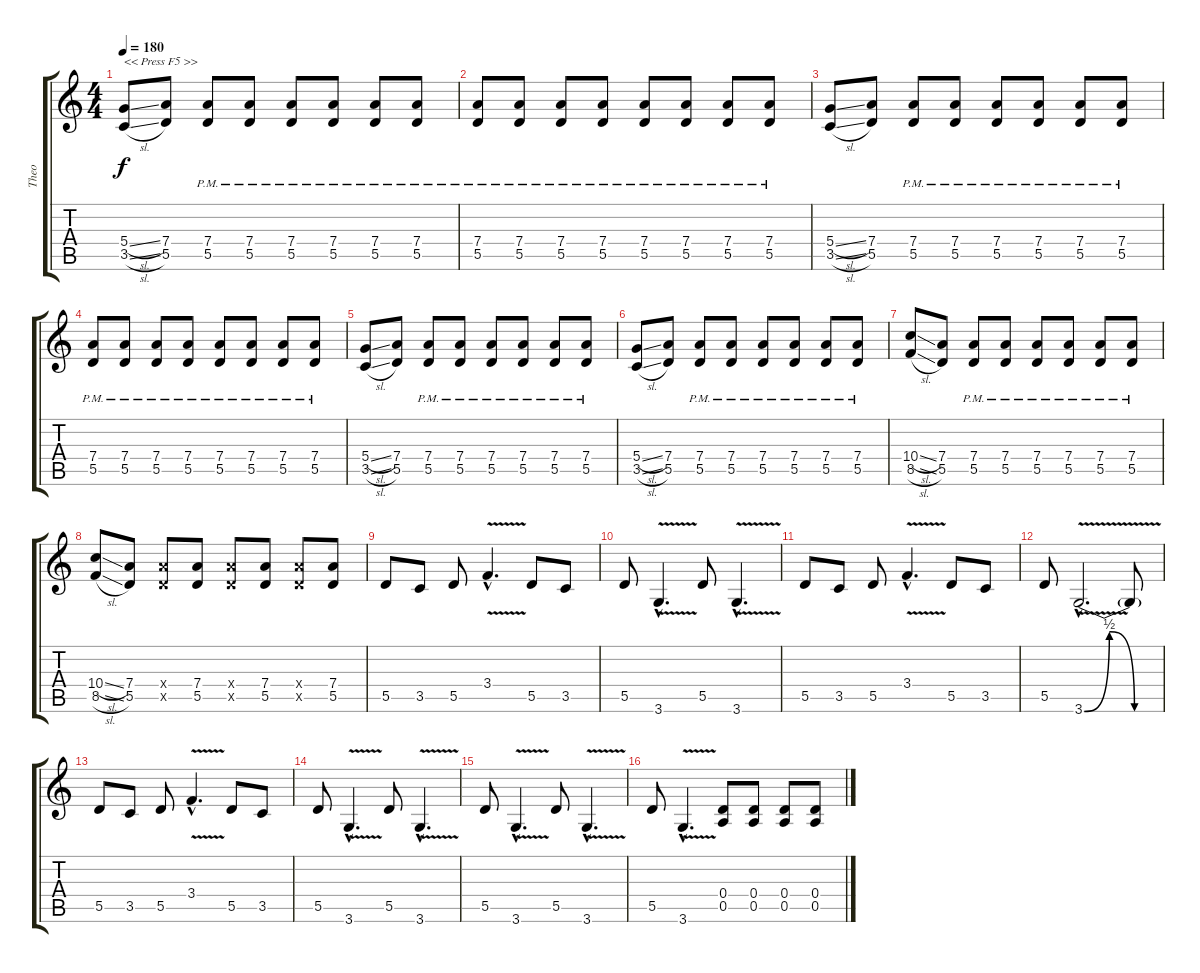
\track ("Theo" "Theo") {instrument overdrivenguitar}
\staff {score tabs}
\tuning (E4 B3 G3 D3 A2 E2) {hide}
\ts (4 4)
\tempo 180
\clef g2
\ks c
(5.4{sl} 3.5{sl}).8{txt "<< Press F5 >>" dy f instrument overdrivenguitar} (7.4 5.5).8 (7.4{pm} 5.5{pm}).8 (7.4{pm} 5.5{pm}).8 (7.4{pm} 5.5{pm}).8 (7.4{pm} 5.5{pm}).8 (7.4{pm} 5.5{pm}).8 (7.4{pm} 5.5{pm}).8 |
(7.4{pm} 5.5{pm}).8 (7.4{pm} 5.5{pm}).8 (7.4{pm} 5.5{pm}).8 (7.4{pm} 5.5{pm}).8 (7.4{pm} 5.5{pm}).8 (7.4{pm} 5.5{pm}).8 (7.4{pm} 5.5{pm}).8 (7.4{pm} 5.5{pm}).8 |
(5.4{sl} 3.5{sl}).8 (7.4 5.5).8 (7.4{pm} 5.5{pm}).8 (7.4{pm} 5.5{pm}).8 (7.4{pm} 5.5{pm}).8 (7.4{pm} 5.5{pm}).8 (7.4{pm} 5.5{pm}).8 (7.4{pm} 5.5{pm}).8 |
(7.4{pm} 5.5{pm}).8 (7.4{pm} 5.5{pm}).8 (7.4{pm} 5.5{pm}).8 (7.4{pm} 5.5{pm}).8 (7.4{pm} 5.5{pm}).8 (7.4{pm} 5.5{pm}).8 (7.4{pm} 5.5{pm}).8 (7.4{pm} 5.5{pm}).8 |
(5.4{sl} 3.5{sl}).8 (7.4 5.5).8 (7.4{pm} 5.5{pm}).8 (7.4{pm} 5.5{pm}).8 (7.4{pm} 5.5{pm}).8 (7.4{pm} 5.5{pm}).8 (7.4{pm} 5.5{pm}).8 (7.4{pm} 5.5{pm}).8 |
(5.4{sl} 3.5{sl}).8 (7.4 5.5).8 (7.4{pm} 5.5{pm}).8 (7.4{pm} 5.5{pm}).8 (7.4{pm} 5.5{pm}).8 (7.4{pm} 5.5{pm}).8 (7.4{pm} 5.5{pm}).8 (7.4{pm} 5.5{pm}).8 |
(10.4{sl} 8.5{sl}).8 (7.4 5.5).8 (7.4{pm} 5.5{pm}).8 (7.4{pm} 5.5{pm}).8 (7.4{pm} 5.5{pm}).8 (7.4{pm} 5.5{pm}).8 (7.4{pm} 5.5{pm}).8 (7.4{pm} 5.5{pm}).8 |
(10.4{sl} 8.5{sl}).8 (7.4 5.5).8 (7.4{x} 5.5{x}).8 (7.4 5.5).8 (7.4{x} 5.5{x}).8 (7.4 5.5).8 (7.4{x} 5.5{x}).8 (7.4 5.5).8 |
5.5.8 3.5.8 5.5.8 3.4{v hac}.4{d} 5.5.8 3.5.8 |
5.5.8 3.6{v hac}.4{d} 5.5.8 3.6{v hac}.4{d} |
5.5.8 3.5.8 5.5.8 3.4{v hac}.4{d} 5.5.8 3.5.8 |
5.5.8 3.6{be (custom 0 0 19 2 38 0 45 0 60 0) v hac}.2{d} 3.6{t}.8 |
5.5.8 3.5.8 5.5.8 3.4{v hac}.4{d} 5.5.8 3.5.8 |
5.5.8 3.6{v hac}.4{d} 5.5.8 3.6{v hac}.4{d} |
5.5.8 3.6{v hac}.4{d} 5.5.8 3.6{v hac}.4{d} |
5.5.8 3.6{v hac}.4{d} (0.4 0.5).8 (0.4 0.5).8 (0.4 0.5).8 (0.4 0.5).8
